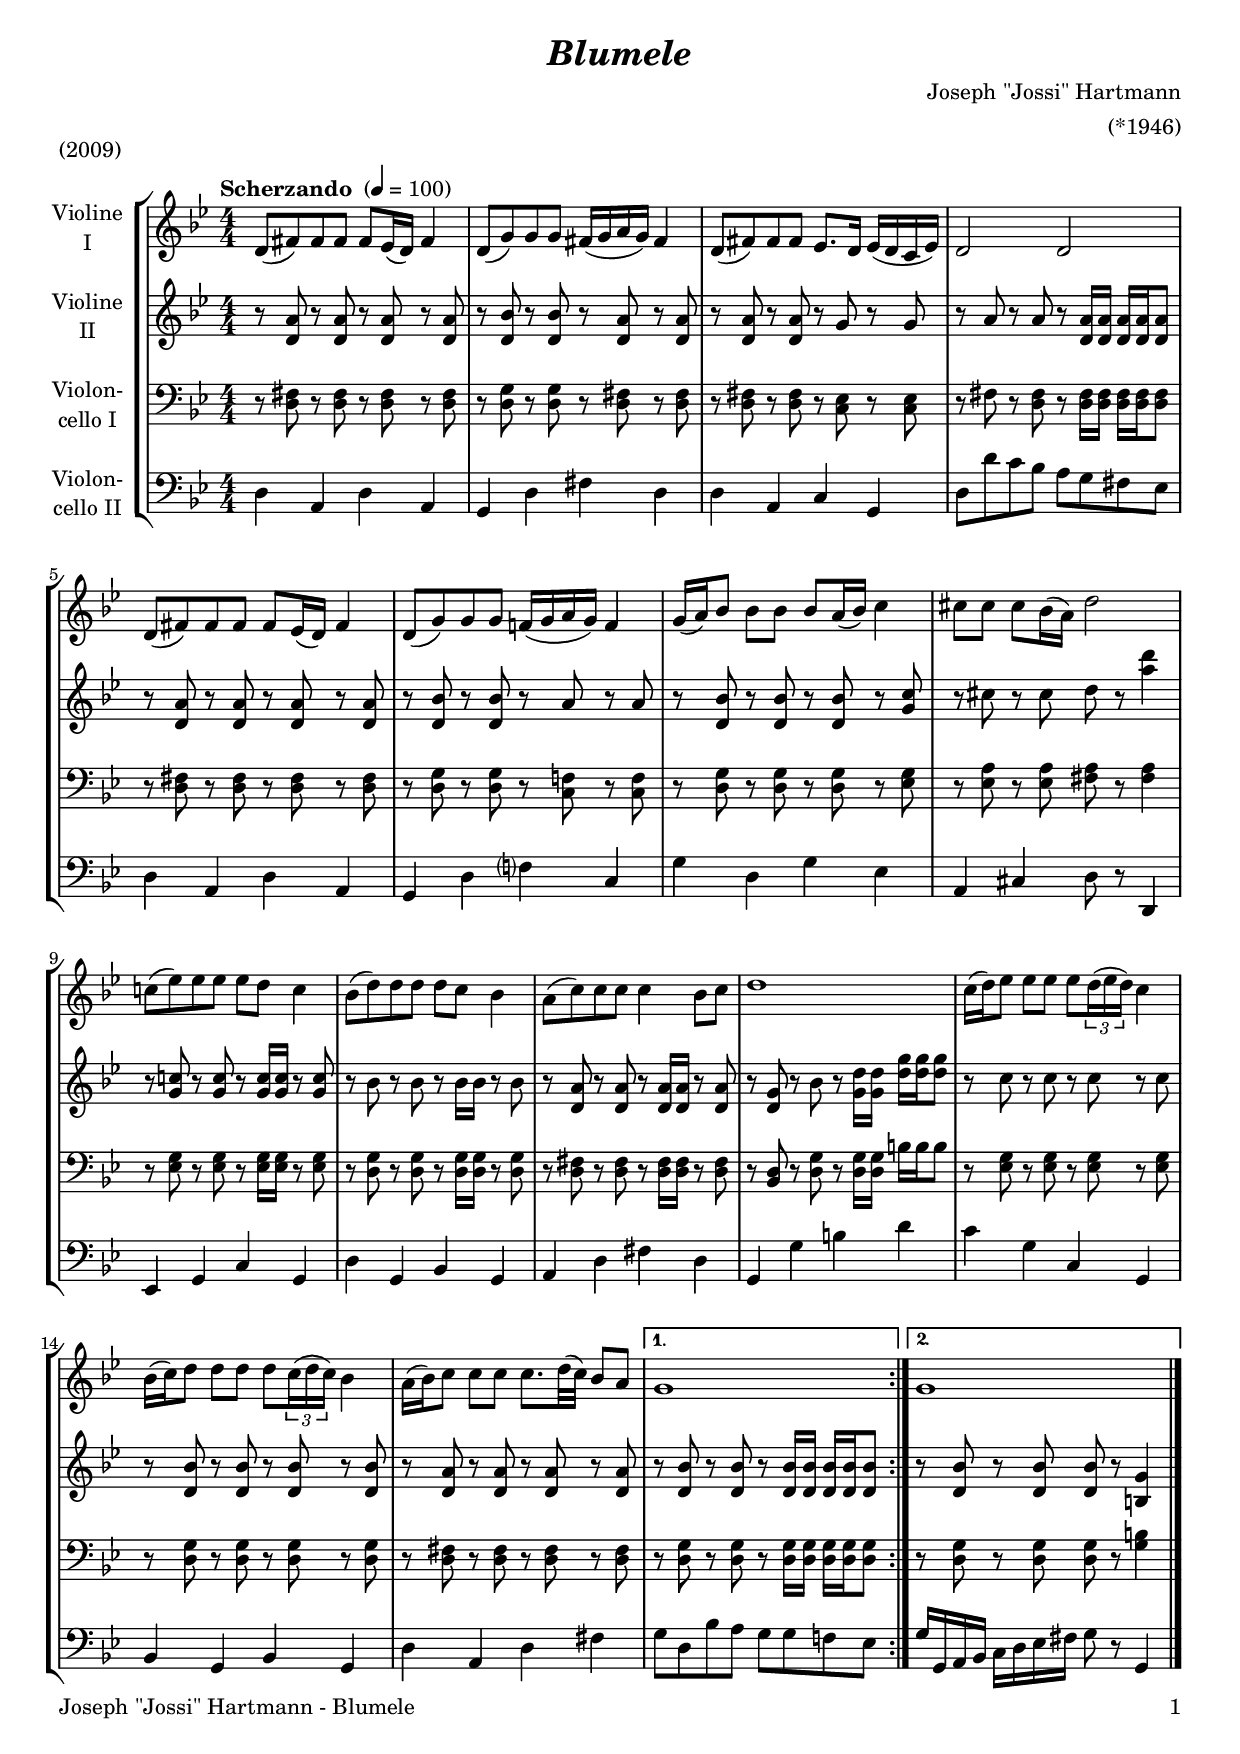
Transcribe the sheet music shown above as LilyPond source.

\version "2.24.1"
\include "deutsch.ly"

#(set-global-staff-size 19)

\header {
  title     = \markup \bold \italic "Blumele"
  composer  = "Joseph \"Jossi\" Hartmann"
  arranger  = "(*1946)"
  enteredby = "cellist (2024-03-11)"
  piece     = "(2009)"
}

voiceconsts = {
  \key f \minor
  \time 4/4
  \clef "treble"
  \numericTimeSignature
  \compressEmptyMeasures
  % Set default beaming for all staves
%  \set Timing.beamExceptions = #'()
%  \set Timing.baseMoment     = #(ly:make-moment 1 4)
%  \set Timing.beatStructure  = #'(1 1 1)
  \tempo "Scherzando " 4=100
}

mist = "string ensemble 1"
mivl = "violin"
miba = "cello"
mipz = "pizzicato strings"

daca = \mark \markup \box \italic "D.C."
rit  = \mark \markup \box \italic "rit."

va = \relative c' {
  \voiceconsts

  \repeat volta 2 {
    c8( e) e e e des16( c) e4
    c8( f) f f e16( f g f) e4
    c8( e) e e des8. c16 des( c b des)

    c2 c
    c8( e) e e e des16( c) e4
    c8( f) f f es!16( f g f) es4

    f16( g) as8 as as as g16( as) b4
    h8 h h as16( g) c2
    b!8( des) des des des c b4

    as8( c) c c c b as4
    g8( b) b b b4 as8 b
    c1

    b16( c) des8 des des des \tuplet 3/2 8 { c16( des c) } b4
    as16( b) c8 c c c \tuplet 3/2 8 { b16( c b) } as4
    g16( as) b8 b b b8. c32( b) as8 g
  }
  \alternative {
    { f1 }
    { f }
  } \bar "|."
}

vb = \relative c' {
  \voiceconsts

  \repeat volta 2 {
    r8 <c g'> r <c g'> r <c g'> r <c g'>
    r <c as'> r <c as'> r <c g'> r <c g'>
    r <c g'> r <c g'> r f r f

    r g r g r <c, g'>16 <c g'> <c g'> <c g'> <c g'>8
    r <c g'> r <c g'> r <c g'> r <c g'>
    r <c as'> r <c as'> r g' r g

    r <c, as'> r <c as'> r <c as'> r <f b>
    r h r h c r <g' c>4
    r8 <f, b!> r <f b> r <f b>16 <f b> r8 <f b>

    r as r as r as16 as r8 as
    r <c, g'> r <c g'> r <c g'>16 <c g'> r8 <c g'>
    r <c f> r as' r <f c'>16 <f c'> <c' f> <c f> <c f>8

    r8 b r b r b r b
    r <c, as'> r <c as'> r <c as'> r <c as'>
    r <c g'> r <c g'> r <c g'> r <c g'>
  }
  \alternative {
    {  r <c as'> r <c as'> r <c as'>16 <c as'> <c as'> <c as'> <c as'>8 }
    {  r <c as'> r <c as'> <c as'> r <a f'>4 }
  } \bar "|."
}

vc = \relative c {
  \voiceconsts
  \clef "bass"
  
  \repeat volta 2 {
    r8 <c e> r <c e> r <c e> r <c e>
    r <c f> r <c f> r <c e> r <c e>
    r <c e> r <c e> r <b des> r <b des>

    r e r <c e> r <c e>16 <c e> <c e> <c e> <c e>8
    r <c e> r <c e> r <c e> r <c e>
    r <c f> r <c f> r <b es!> r <b es>

    r <c f> r <c f> r <c f> r <des f>
    r <des g> r <des g> <e g> r <e g>4
    r8 <des f> r <des f> r <des f>16 <des f> r8 <des f>

    r <c f> r <c f> r <c f>16 <c f> r8 <c f>
    r <c e> r <c e> r <c e>16 <c e> r8 <c e>
    r <as c> r <c f> r <c f>16 <c f> a' a  a8

    r <des, f> r <des f> r <des f> r <des f>
    r <c f> r <c f> r <c f> r <c f>
    r <c e> r <c e> r <c e> r <c e>
  }
  \alternative {
    {  r <c f> r <c f> r <c f>16 <c f> <c f> <c f> <c f>8 }
    { r <c f> r <c f> <c f> r <f a>4 }
  } \bar "|."
}

vd = \relative c {
  \voiceconsts
  \clef "bass"

  \repeat volta 2 {
    c4 g c g
    f c' e c
    c g b f

    c'8 c' b as g f e des
    c4 g c g
    f c' es? b

    f' c f des
    g, h c8 r c,4
    des f b f

    c' f, as f
    g c e c
    f, f' a c

    b f b, f
    as f as f
    c' g c e
  }
  \alternative {
    { f8 c as' g f f es! des }
    { f16 f, g as b c des e f8 r f,4 }
  } \bar "|."
}


music = \new StaffGroup <<
      \new Staff {
	\set Staff.midiInstrument = \mivl
	\set Staff.instrumentName = \markup \center-column { "Violine" "I" }
	\transpose f g { \va }
      }

      \new Staff {
	\set Staff.midiInstrument = \mivl
	\set Staff.instrumentName = \markup \center-column { "Violine" "II" }
	\transpose f g { \vb }
      }

      \new Staff {
	\set Staff.midiInstrument = \miba
	\set Staff.instrumentName = \markup \center-column { "Violon-" "cello I" }
	\transpose f g { \vc }
      }

      \new Staff {
	\set Staff.midiInstrument = \miba
	\set Staff.instrumentName = \markup \center-column { "Violon-" "cello II" }
	\transpose f g { \vd }
      }
>>

\book {
  \paper {
    print-page-number = ##t
    print-first-page-number = ##t
    ragged-last-bottom = ##f
    oddHeaderMarkup = \markup \null
    evenHeaderMarkup = \markup \null
    oddFooterMarkup = \markup {
      \fill-line {
        \if \should-print-page-number
        "Joseph \"Jossi\" Hartmann - Blumele" \fromproperty #'page:page-number-string
      }
    }
    evenFooterMarkup = \oddFooterMarkup
  } \score {
    \music
    \layout {}
  }

  \score {
    \unfoldRepeats \music

    \midi {
      \context {
        \Score
      }
    }
  }
}